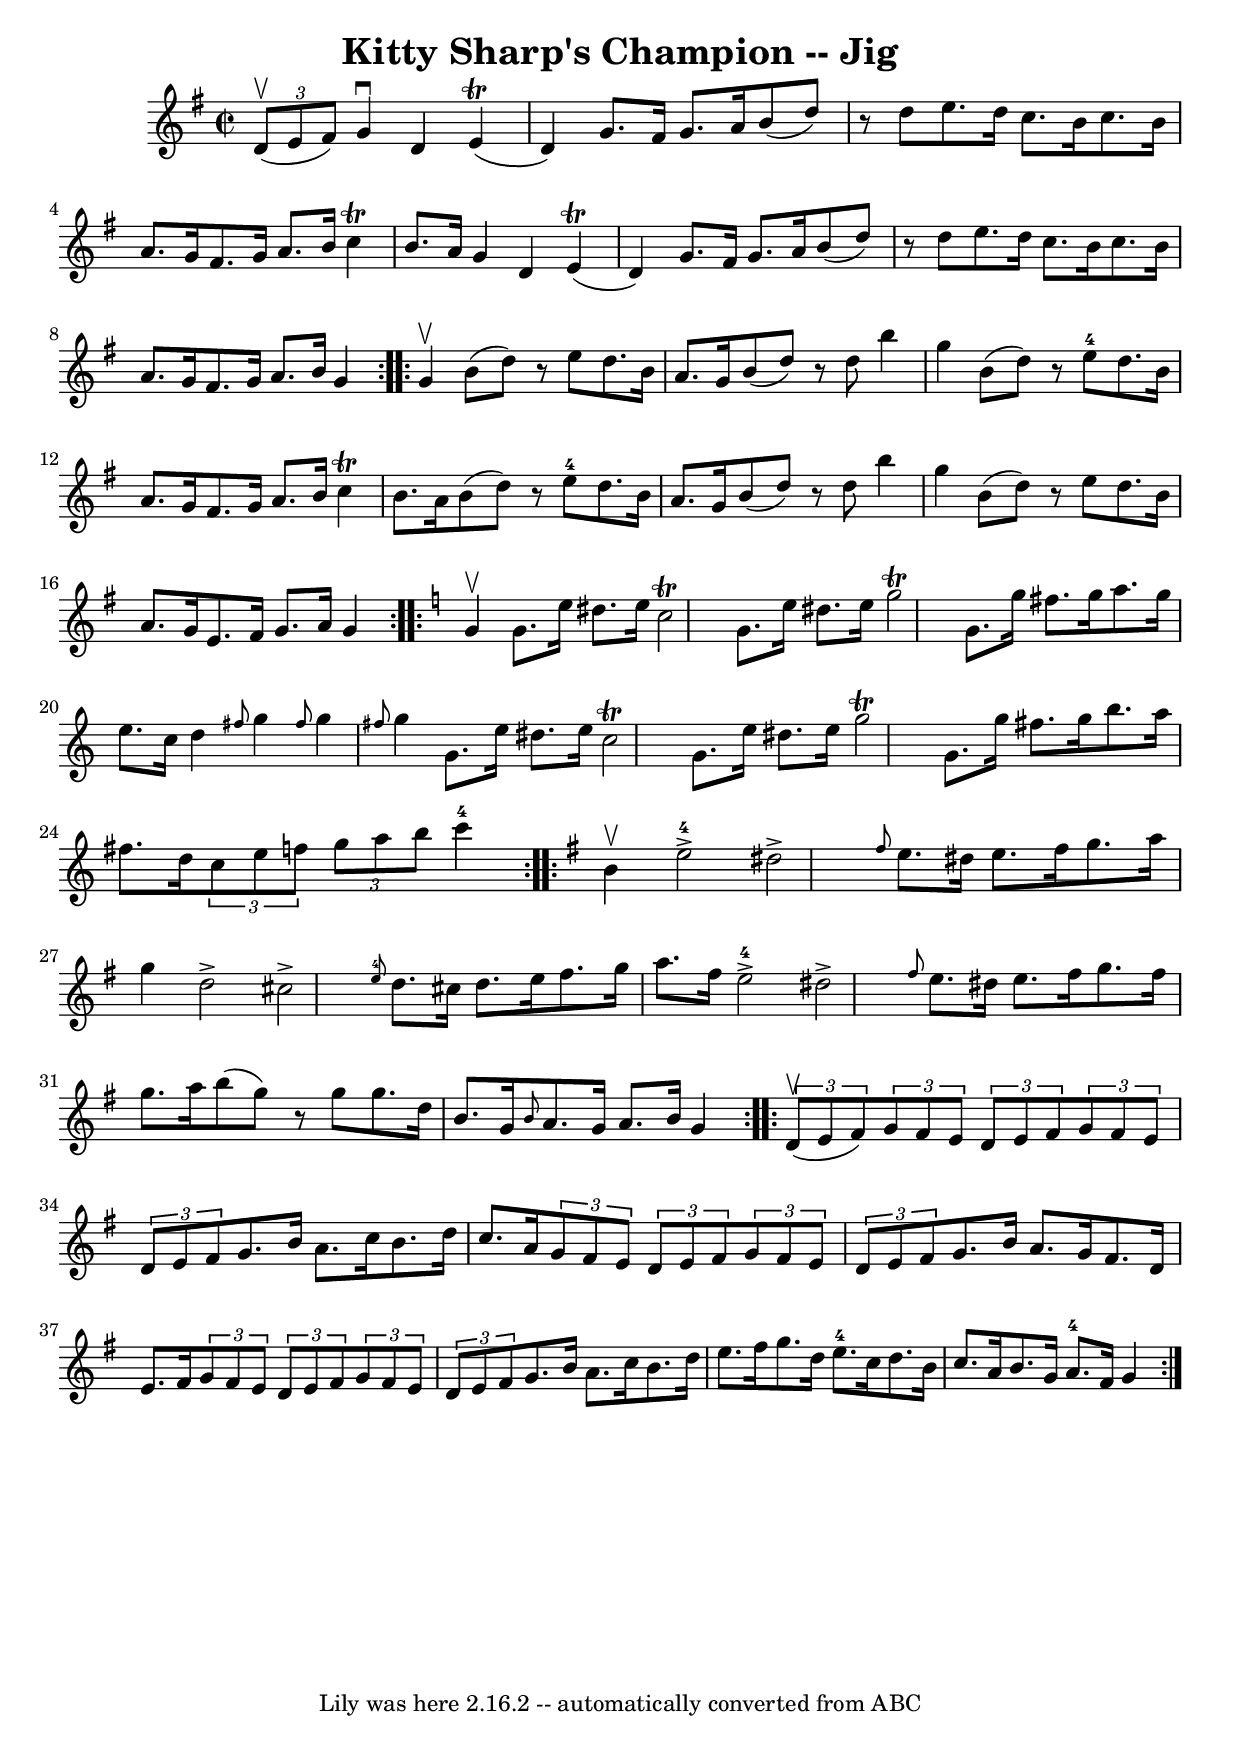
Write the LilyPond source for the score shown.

\version "2.16.2"
\include "Mammoth.ily"
\header {
  %% book = "Ryan's Mammoth Collection"
  crossRefNumber = "1"
  footnotes = "\\\\117 662"
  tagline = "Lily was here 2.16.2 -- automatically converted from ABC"
  title = "Kitty Sharp's Champion -- Jig"

}
voicedefault =  {



  \repeat volta 2 {

    \override Staff.TimeSignature #'style = #'C
    \time 2/2 
    \key g \major   \times 2/3 { d'8^\upbow(e'8 fis'8) 
			       } 
    |
    g'4^\downbow d'4 e'4 (^\trill d'4)   |
    g'8.  
    fis'16 g'8. a'16 b'8 (d''8)   r8 d''8    |
    e''8.    
    d''16 c''8. b'16 c''8. b'16 a'8. g'16    |
    fis'8.    
    g'16 a'8. b'16 c''4^\trill b'8. a'16    |
    g'4 d'4  
    e'4^\trill(d'4)   |
    g'8. fis'16 g'8. a'16 b'8 (
    d''8)   r8 d''8    |
    e''8. d''16 c''8. b'16 c''8.    
    b'16 a'8. g'16    |
    fis'8. g'16 a'8. b'16 g'4    
  }   
  
  \repeat volta 2 {
    g'4^\upbow |
    b'8 (d''8)   r8 e''8    
    d''8. b'16 a'8. g'16    |
    b'8 (d''8)   r8 d''8 b''4  
    g''4    |
    b'8 (d''8)   r8 e''8-4 d''8. b'16 a'8.  
    g'16    |
    fis'8. g'16 a'8. b'16 c''4^\trill b'8.    
    a'16    |
    b'8 (d''8)   r8 e''8-4 d''8. b'16 a'8.  
    g'16    |
    b'8 (d''8)   r8 d''8 b''4 g''4    |
    
    b'8 (d''8)   r8 e''8 d''8. b'16 a'8. g'16    |
    e'8.  
    fis'16 g'8. a'16 g'4    
  }   
  \key c \major   
  \repeat volta 2 {
    g'4 
    ^\upbow |
    g'8. e''16 dis''8. e''16 c''2^\trill   
    |
    g'8. e''16 dis''8. e''16 g''2^\trill   |
    g'8.  
    g''16 fis''8. g''16 a''8. g''16 e''8. c''16    |
    
    d''4  \grace { fis''8  
		 } g''4  \grace { fis''8  
				} g''4  \grace {    
				  fis''8  
				} g''4    |
    g'8. e''16 dis''8. e''16 c''2 
    ^\trill   |
    g'8. e''16 dis''8. e''16 g''2^\trill   
    |
    g'8. g''16 fis''8. g''16 b''8. a''16 fis''8.    
    d''16    |
    \times 2/3 { c''8 e''8 f''8  
	       }   \times 2/3 {   
		 g''8 a''8 b''8  
	       } c'''4-4   
  }   
  \key g \major   
  \repeat volta 2 {
    
    b'4^\upbow |
    e''2-4^\accent dis''2^\accent   |
    
    \grace { fis''8  
	   } e''8. dis''16 e''8. fis''16 g''8. a''16  
    g''4    |
    d''2^\accent cis''2^\accent   |
    \grace {    
      e''8-4 
    } d''8. cis''16 d''8. e''16 fis''8. g''16 a''8.   
    fis''16    |
    e''2-4^\accent dis''2^\accent   |
    
    \grace { fis''8  
	   } e''8. dis''16 e''8. fis''16 g''8.    
    fis''16 g''8. a''16    |
    b''8 (g''8)   r8 g''8 g''8.    
    d''16 b'8. g'16    |
    \grace { b'8  
	   } a'8. g'16 a'8.    
    b'16 g'4    
  }     
  \repeat volta 2 {
    \times 2/3 { d'8^\upbow(e'8    
		 fis'8) 
	       } |
    \times 2/3 { g'8 fis'8 e'8  
	       } \times 2/3 {   
		 d'8 e'8 fis'8  
	       }   \times 2/3 { g'8 fis'8 e'8  
			      } \times 2/3 {   
				d'8 e'8 fis'8  
			      }   |
    g'8. b'16 a'8. c''16 b'8.    
    d''16 c''8. a'16    |
    \times 2/3 { g'8 fis'8 e'8  
	       } 
    \times 2/3 { d'8 e'8 fis'8  
	       }   \times 2/3 { g'8 fis'8 e'8  
			      } 
    \times 2/3 { d'8 e'8 fis'8  
	       }   |
    g'8. b'16 a'8.    
    g'16 fis'8. d'16 e'8. fis'16    |
    \times 2/3 { g'8    
		 fis'8 e'8  
	       } \times 2/3 { d'8 e'8 fis'8  
			    }   \times 2/3 { g'8    
					     fis'8 e'8  
					   } \times 2/3 { d'8 e'8 fis'8  
							}   |
    g'8. b'16 
    a'8. c''16 b'8. d''16 e''8. fis''16    |
    g''8.    
    d''16 e''8.-4 c''16 d''8. b'16 c''8. a'16    |
    
    b'8. g'16 a'8.-4 fis'16 g'4    
  }   

}

\score{
  <<

    \context Staff="default"
    {
      \voicedefault 
      
    }

  >>
  \layout {
    
  }
  \midi {
  }

}
